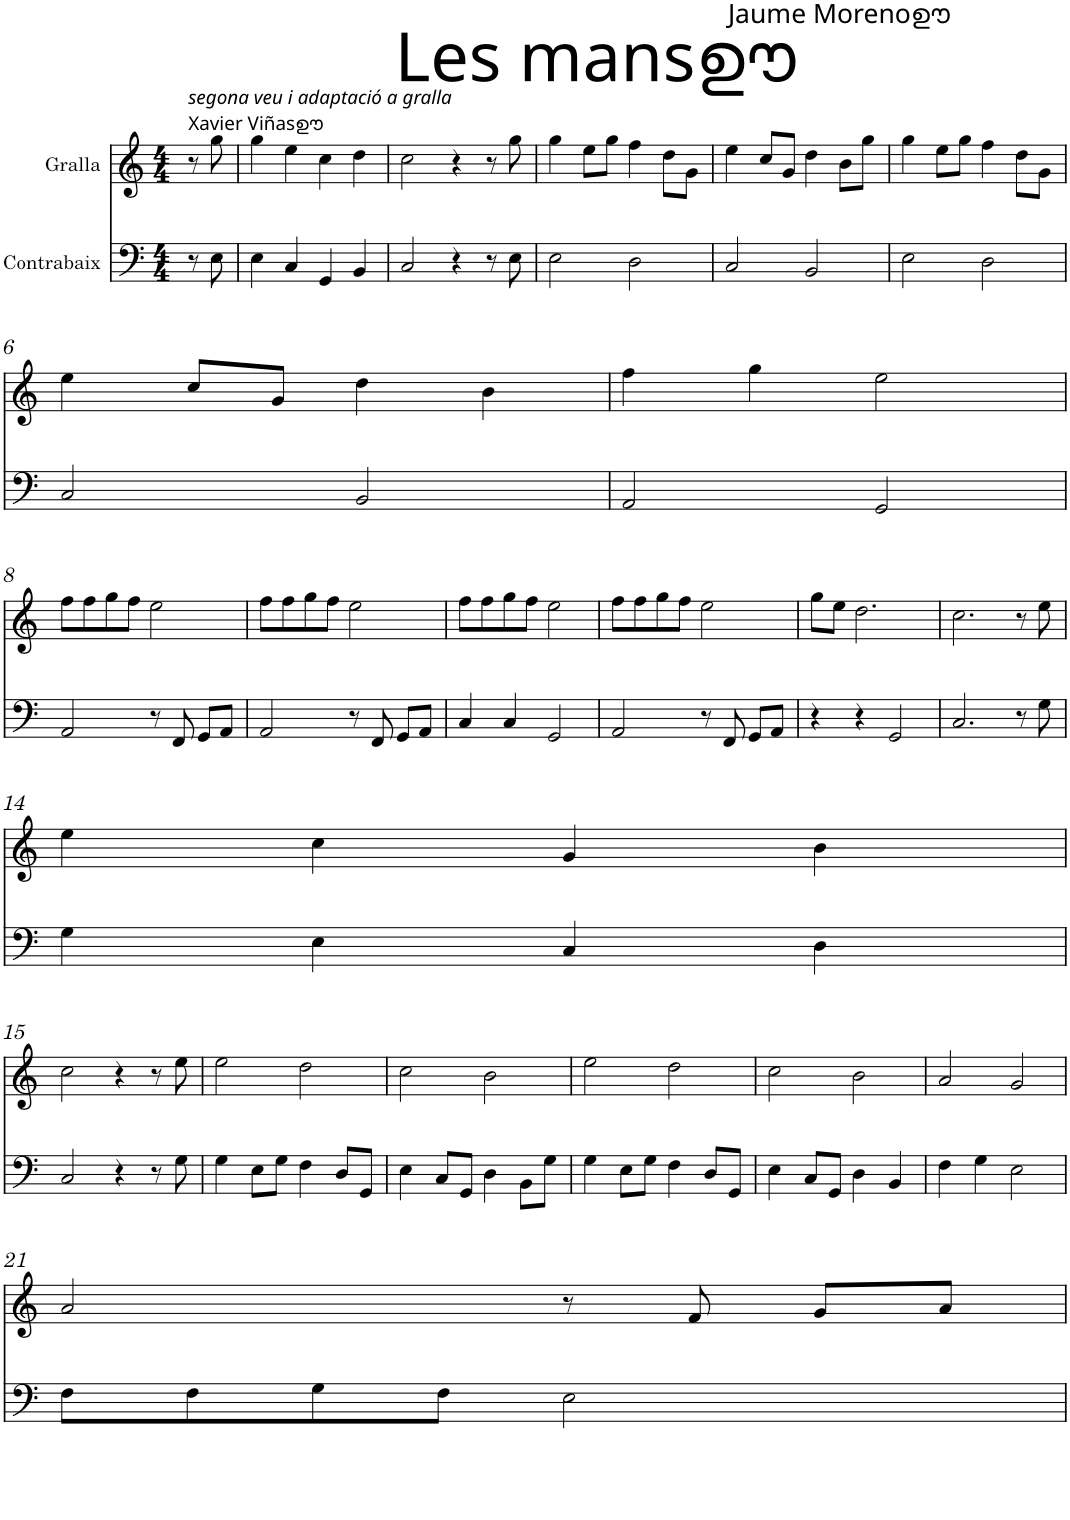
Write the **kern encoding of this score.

**kern	**kern
*part2	*part1
*staff2	*staff1
*I"Contrabaix	*I"Gralla
*I'Cb	*
*clefF4	*clefG2
*Trd7c12	*
*k[]	*k[]
*M4/4	*M4/4
=	=
!	!LO:TX:a:i:t=segona veu i adaptació a gralla
!	!LO:TX:a:t=Xavier Viñasഊ
8r	8r
8E\	8gg\
=1	=1
4E\	4gg\
4C/	4ee\
4GG/	4cc\
4BB/	4dd\
=2	=2
!	!LO:TX:a:t=Les mansഊ
2C/	2cc\
4r	4r
8r	8r
8E\	8gg\
=3	=3
2E\	4gg\
.	8ee\L
.	8gg\J
2D\	4ff\
.	8dd\L
.	8g\J
=4	=4
!	!LO:TX:a:t=Jaume Morenoഊ
2C/	4ee\
.	8cc/L
.	8g/J
2BB/	4dd\
.	8b\L
.	8gg\J
=5	=5
2E\	4gg\
.	8ee\L
.	8gg\J
2D\	4ff\
.	8dd\L
.	8g\J
!!LO:LB:g=z
=6	=6
2C/	4ee\
.	8cc/L
.	8g/J
2BB/	4dd\
.	4b\
=7	=7
2AA/	4ff\
.	4gg\
2GG/	2ee\
!!LO:LB:g=z
=8	=8
2AA/	8ff\L
.	8ff\
.	8gg\
.	8ff\J
8r	2ee\
8FF/	.
8GG/L	.
8AA/J	.
=9	=9
2AA/	8ff\L
.	8ff\
.	8gg\
.	8ff\J
8r	2ee\
8FF/	.
8GG/L	.
8AA/J	.
=10	=10
4C/	8ff\L
.	8ff\
4C/	8gg\
.	8ff\J
2GG/	2ee\
=11	=11
2AA/	8ff\L
.	8ff\
.	8gg\
.	8ff\J
8r	2ee\
8FF/	.
8GG/L	.
8AA/J	.
=12	=12
4r	8gg\L
.	8ee\J
4r	2.dd\
2GG/	.
=13	=13
2.C/	2.cc\
8r	8r
8G\	8ee\
!!LO:LB:g=z
=14	=14
4G\	4ee\
4E\	4cc\
4C/	4g/
4D\	4b\
!!LO:LB:g=z
=15	=15
2C/	2cc\
4r	4r
8r	8r
8G\	8ee\
=16	=16
4G\	2ee\
8E\L	.
8G\J	.
4F\	2dd\
8D/L	.
8GG/J	.
=17	=17
4E\	2cc\
8C/L	.
8GG/J	.
4D\	2b\
8BB\L	.
8G\J	.
=18	=18
4G\	2ee\
8E\L	.
8G\J	.
4F\	2dd\
8D/L	.
8GG/J	.
=19	=19
4E\	2cc\
8C/L	.
8GG/J	.
4D\	2b\
4BB/	.
=20	=20
4F\	2a/
4G\	.
2E\	2g/
!!LO:LB:g=z
=21	=21
8F\L	2a/
8F\	.
8G\	.
8F\J	.
2E\	8r
.	8f/
.	8g/L
.	8a/J
=	=
*-	*-
